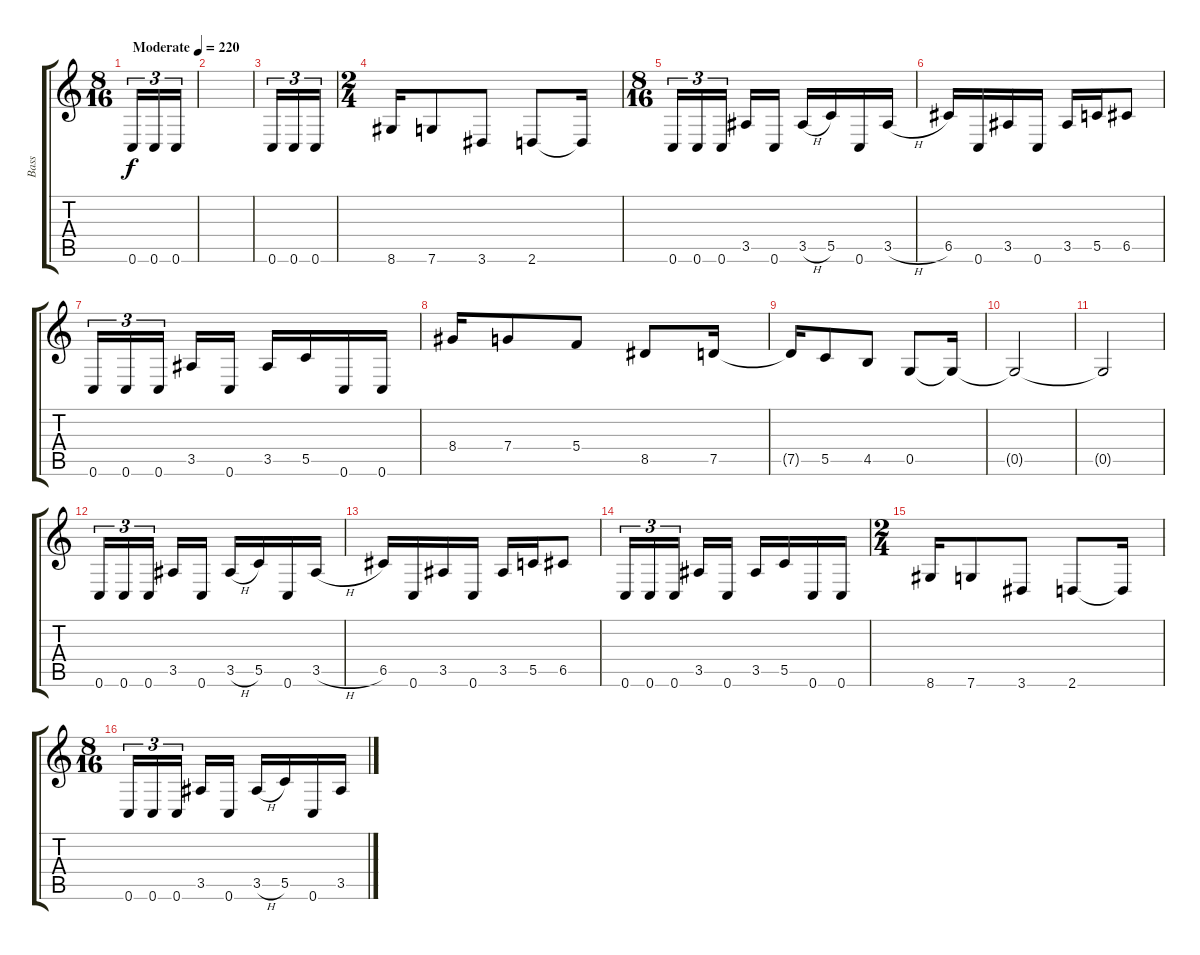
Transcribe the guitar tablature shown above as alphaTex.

\track ("Bass" "Bass") {instrument electricbassfinger}
\staff {score tabs}
\tuning (D4 A3 F3 C3 G2 C2) {hide}
\ts (8 16)
\tempo (220 "Moderate")
\clef g2
\ks c
0.6.16{tu (3 2) dy f instrument electricbassfinger} 0.6.16{tu (3 2)} 0.6.16{tu (3 2)} |
|
0.6.16{tu (3 2)} 0.6.16{tu (3 2)} 0.6.16{tu (3 2)} |
\ts (2 4)
8.6.16 7.6.8 3.6.8 2.6.8 2.6{t}.16 |
\ts (8 16)
0.6.16{tu (3 2)} 0.6.16{tu (3 2)} 0.6.16{tu (3 2)} 3.5.16 0.6.16 3.5{h}.16 5.5.16 0.6.16 3.5{h}.16 |
6.5.16 0.6.16 3.5.16 0.6.16 3.5.16 5.5.16 6.5.8 |
0.6.16{tu (3 2)} 0.6.16{tu (3 2)} 0.6.16{tu (3 2)} 3.5.16 0.6.16 3.5.16 5.5.16 0.6.16 0.6.16 |
8.4.16 7.4.8 5.4.8 8.5.8 7.5.16 |
7.5{t}.16 5.5.8 4.5.8 0.5.8 0.5{t}.16 |
0.5{t}.2 |
0.5{t}.2 |
0.6.16{tu (3 2)} 0.6.16{tu (3 2)} 0.6.16{tu (3 2)} 3.5.16 0.6.16 3.5{h}.16 5.5.16 0.6.16 3.5{h}.16 |
6.5.16 0.6.16 3.5.16 0.6.16 3.5.16 5.5.16 6.5.8 |
0.6.16{tu (3 2)} 0.6.16{tu (3 2)} 0.6.16{tu (3 2)} 3.5.16 0.6.16 3.5.16 5.5.16 0.6.16 0.6.16 |
\ts (2 4)
8.6.16 7.6.8 3.6.8 2.6.8 2.6{t}.16 |
\ts (8 16)
0.6.16{tu (3 2)} 0.6.16{tu (3 2)} 0.6.16{tu (3 2)} 3.5.16 0.6.16 3.5{h}.16 5.5.16 0.6.16 3.5{h}.16
